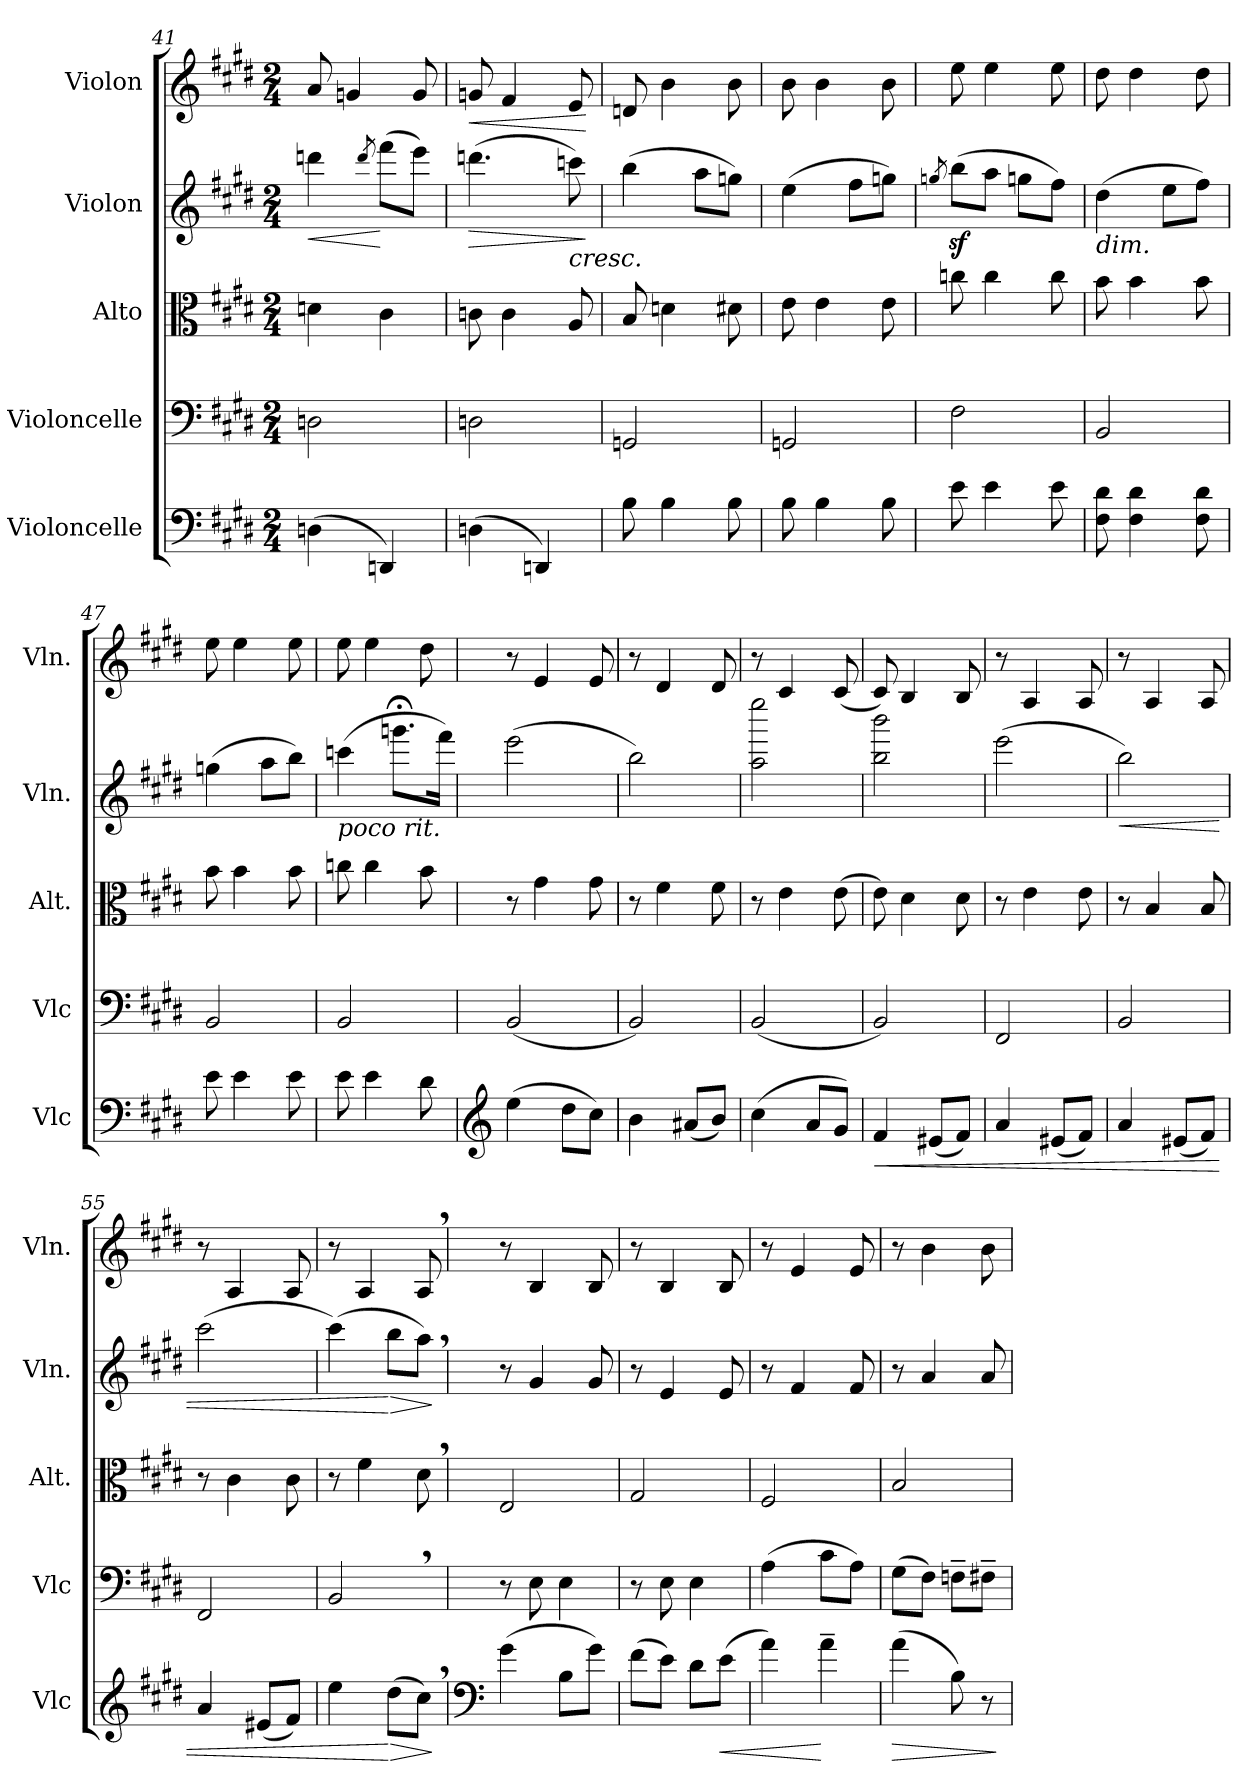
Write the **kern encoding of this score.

**kern	**dynam	**kern	**kern	**kern	**dynam	**kern	**dynam
*part5	*part5	*part4	*part3	*part2	*part2	*part1	*part1
*staff5	*staff5	*staff4	*staff3	*staff2	*staff2	*staff1	*staff1
*I"Violoncelle	*	*I"Violoncelle	*I"Alto	*I"Violon	*	*I"Violon	*
*I'Vlc	*	*I'Vlc	*I'Alt.	*I'Vln.	*	*I'Vln.	*
!!LO:LB:g=z
*clefF4	*	*clefF4	*clefC3	*clefG2	*	*clefG2	*
*k[f#c#g#d#]	*	*k[f#c#g#d#]	*k[f#c#g#d#]	*k[f#c#g#d#]	*	*k[f#c#g#d#]	*
*M2/4	*	*M2/4	*M2/4	*M2/4	*	*M2/4	*
=41	=41	=41	=41	=41	=41	=41	=41
!	!	!	!	!	!LO:HP:b	!	!
(>4Dn\	.	2Dn\	4dn\	4dddn\	<	8a/	.
.	.	.	.	.	.	4gn/	.
.	.	.	.	8qddd/	.	.	.
4DDn/)	.	.	4c#\	(>8fff#\L	[	.	.
.	.	.	.	8eee\J)	.	8g/	.
=42	=42	=42	=42	=42	=42	=42	=42
!	!	!	!	!	!LO:HP:b	!	!LO:HP:b
(>4Dn\	.	2Dn\	8cn\	(>4.dddn\	>	8gn/	<
.	.	.	4c\	.	.	4f#/	.
4DDn/)	.	.	.	.	.	.	.
!	!	!	!	!LO:TX:b:i:t=cresc.	!	!	!
.	.	.	8A/	8cccn\)	.	8e/	.
.	.	.	.	.	]	.	[
=43	=43	=43	=43	=43	=43	=43	=43
8B\	.	2GGn/	8B/	(>4bb\	.	8dn/	.
4B\	.	.	4dn\	.	.	4b\	.
.	.	.	.	8aa\L	.	.	.
8B\	.	.	8d#X\	8ggn\J)	.	8b\	.
=44	=44	=44	=44	=44	=44	=44	=44
8B\	.	2GGn/	8e\	(>4ee\	.	8b\	.
4B\	.	.	4e\	.	.	4b\	.
.	.	.	.	8ff#\L	.	.	.
8B\	.	.	8e\	8ggn\J)	.	8b\	.
=45	=45	=45	=45	=45	=45	=45	=45
.	.	.	.	8qggn/	.	.	.
8e\	.	2F#\	8ccn\	(>8bbz<\L	.	8ee\	.
4e\	.	.	4cc\	8aa\J	.	4ee\	.
.	.	.	.	8gg\L	.	.	.
8e\	.	.	8cc\	8ff#\J)	.	8ee\	.
=46	=46	=46	=46	=46	=46	=46	=46
!	!	!	!	!LO:TX:b:i:t=dim.	!	!	!
8F#\ 8d#\	.	2BB/	8b\	(>4dd#\	.	8dd#\	.
4F#\ 4d#\	.	.	4b\	.	.	4dd#\	.
.	.	.	.	8ee\L	.	.	.
8F#\ 8d#\	.	.	8b\	8ff#\J)	.	8dd#\	.
=47	=47	=47	=47	=47	=47	=47	=47
8e\	.	2BB/	8b\	(>4ggn\	.	8ee\	.
4e\	.	.	4b\	.	.	4ee\	.
.	.	.	.	8aa\L	.	.	.
8e\	.	.	8b\	8bb\J)	.	8ee\	.
!!LO:PB:g=z
=48	=48	=48	=48	=48	=48	=48	=48
!	!	!	!	!LO:TX:b:i:t=poco rit.	!	!	!
8e\	.	2BB/	8ccn\	(>4cccn\	.	8ee\	.
4e\	.	.	4cc\	.	.	4ee\	.
.	.	.	.	8.gggn;<\L	.	.	.
8d#\	.	.	8b\	.	.	8dd#\	.
.	.	.	.	16fff#\Jk)	.	.	.
=49	=49	=49	=49	=49	=49	=49	=49
*clefG2	*	*	*	*	*	*	*
(>4ee\	.	(<2BB/	8r	(>2eee\	.	8r	.
.	.	.	4g#\	.	.	4e/	.
8dd#\L	.	.	.	.	.	.	.
8cc#\J)	.	.	8g#\	.	.	8e/	.
=50	=50	=50	=50	=50	=50	=50	=50
4b\	.	2BB/)	8r	2bb\)	.	8r	.
.	.	.	4f#\	.	.	4d#/	.
(<8a#X/L	.	.	.	.	.	.	.
8b/J)	.	.	8f#\	.	.	8d#/	.
=51	=51	=51	=51	=51	=51	=51	=51
(>4cc#\	.	(<2BB/	8r	2aa\ 2eeee\	.	8r	.
.	.	.	4e\	.	.	4c#/	.
8a/L	.	.	.	.	.	.	.
8g#/J)	.	.	(>8e\	.	.	(<8c#/	.
=52	=52	=52	=52	=52	=52	=52	=52
!	!LO:HP:b	!	!	!	!	!	!
4f#/	<	2BB/)	8e\)	2bb\ 2bbb\	.	8c#/)	.
.	.	.	4d#\	.	.	4B/	.
(<8e#X/L	.	.	.	.	.	.	.
8f#/J)	.	.	8d#\	.	.	8B/	.
=53	=53	=53	=53	=53	=53	=53	=53
4a/	.	2FF#/	8r	(>2eee\	.	8r	.
.	.	.	4e\	.	.	4A/	.
(<8e#X/L	.	.	.	.	.	.	.
8f#/J)	.	.	8e\	.	.	8A/	.
=54	=54	=54	=54	=54	=54	=54	=54
!	!	!	!	!	!LO:HP:b	!	!
4a/	.	2BB/	8r	2bb\)	<	8r	.
.	.	.	4B/	.	.	4A/	.
(<8e#X/L	.	.	.	.	.	.	.
8f#/J)	.	.	8B/	.	.	8A/	.
=55	=55	=55	=55	=55	=55	=55	=55
4a/	.	2FF#/	8r	(>2ccc#\	.	8r	.
.	.	.	4c#\	.	.	4A/	.
(<8e#X/L	.	.	.	.	.	.	.
8f#/J)	.	.	8c#\	.	.	8A/	.
!!LO:LB:g=z
=56	=56	=56	=56	=56	=56	=56	=56
4ee\	.	2BB,/	8r	(>4ccc#\)	.	8r	.
.	.	.	4f#\	.	.	4A/	.
!	!LO:HP:n=1:b	!	!	!	!LO:HP:n=1:b	!	!
(>8dd#\L	[ >	.	.	8bb\L	[ >	.	.
8cc#,\J)	.	.	8d#,\	8aa,\J)	.	8A,/	.
.	]	.	.	.	]	.	.
=57	=57	=57	=57	=57	=57	=57	=57
*clefF4	*	*	*	*	*	*	*
(>4g#\	.	8r	2E/	8r	.	8r	.
.	.	8E\	.	4g#/	.	4B/	.
8B\L	.	4E\	.	.	.	.	.
8g#\J)	.	.	.	8g#/	.	8B/	.
=58	=58	=58	=58	=58	=58	=58	=58
(>8f#\L	.	8r	2G#/	8r	.	8r	.
8e\J)	.	8E\	.	4e/	.	4B/	.
8d#\L	.	4E\	.	.	.	.	.
!	!LO:HP:b	!	!	!	!	!	!
(>8e\J	<	.	.	8e/	.	8B/	.
=59	=59	=59	=59	=59	=59	=59	=59
4a\)	.	(>4A\	2F#/	8r	.	8r	.
.	.	.	.	4f#/	.	4e/	.
4a~\	[	8c#\L	.	.	.	.	.
.	.	8A\J)	.	8f#/	.	8e/	.
=60	=60	=60	=60	=60	=60	=60	=60
!	!LO:HP:b	!	!	!	!	!	!
(>4a\	>	(>8G#\L	2B/	8r	.	8r	.
.	.	8F#\J)	.	4a/	.	4b\	.
8B\)	.	8Fn~\L	.	.	.	.	.
8r	.	8F#X~\J	.	8a/	.	8b\	.
.	]	.	.	.	.	.	.
=	=	=	=	=	=	=	=
*-	*-	*-	*-	*-	*-	*-	*-
